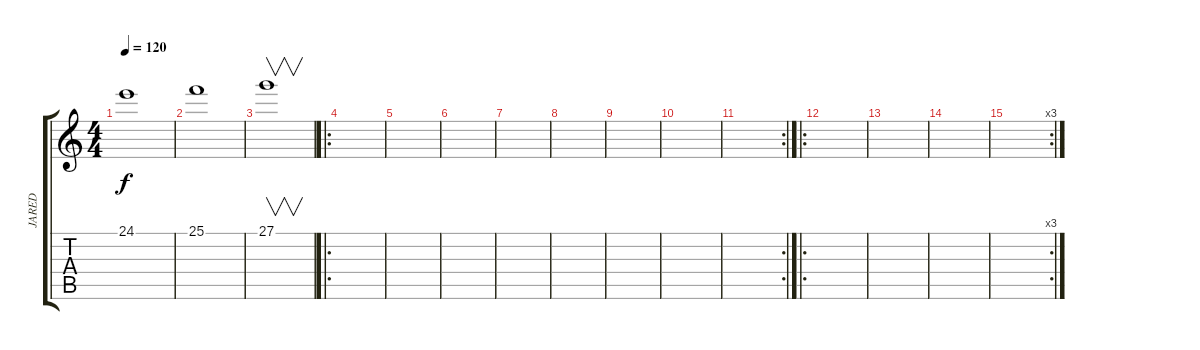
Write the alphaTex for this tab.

\track ("JARED" "JARED") {instrument synthvoice}
\staff {score tabs}
\tuning (E4 B3 G3 D3 A2 E2) {hide}
\ts (4 4)
\tempo 120
\clef g2
\ks c
24.1{t}.1{dy f} |
25.1.1 |
27.1.1{v balance 8} |
\ro
|
|
|
|
|
|
|
\rc 2
|
\ro
|
|
|
\rc 3
